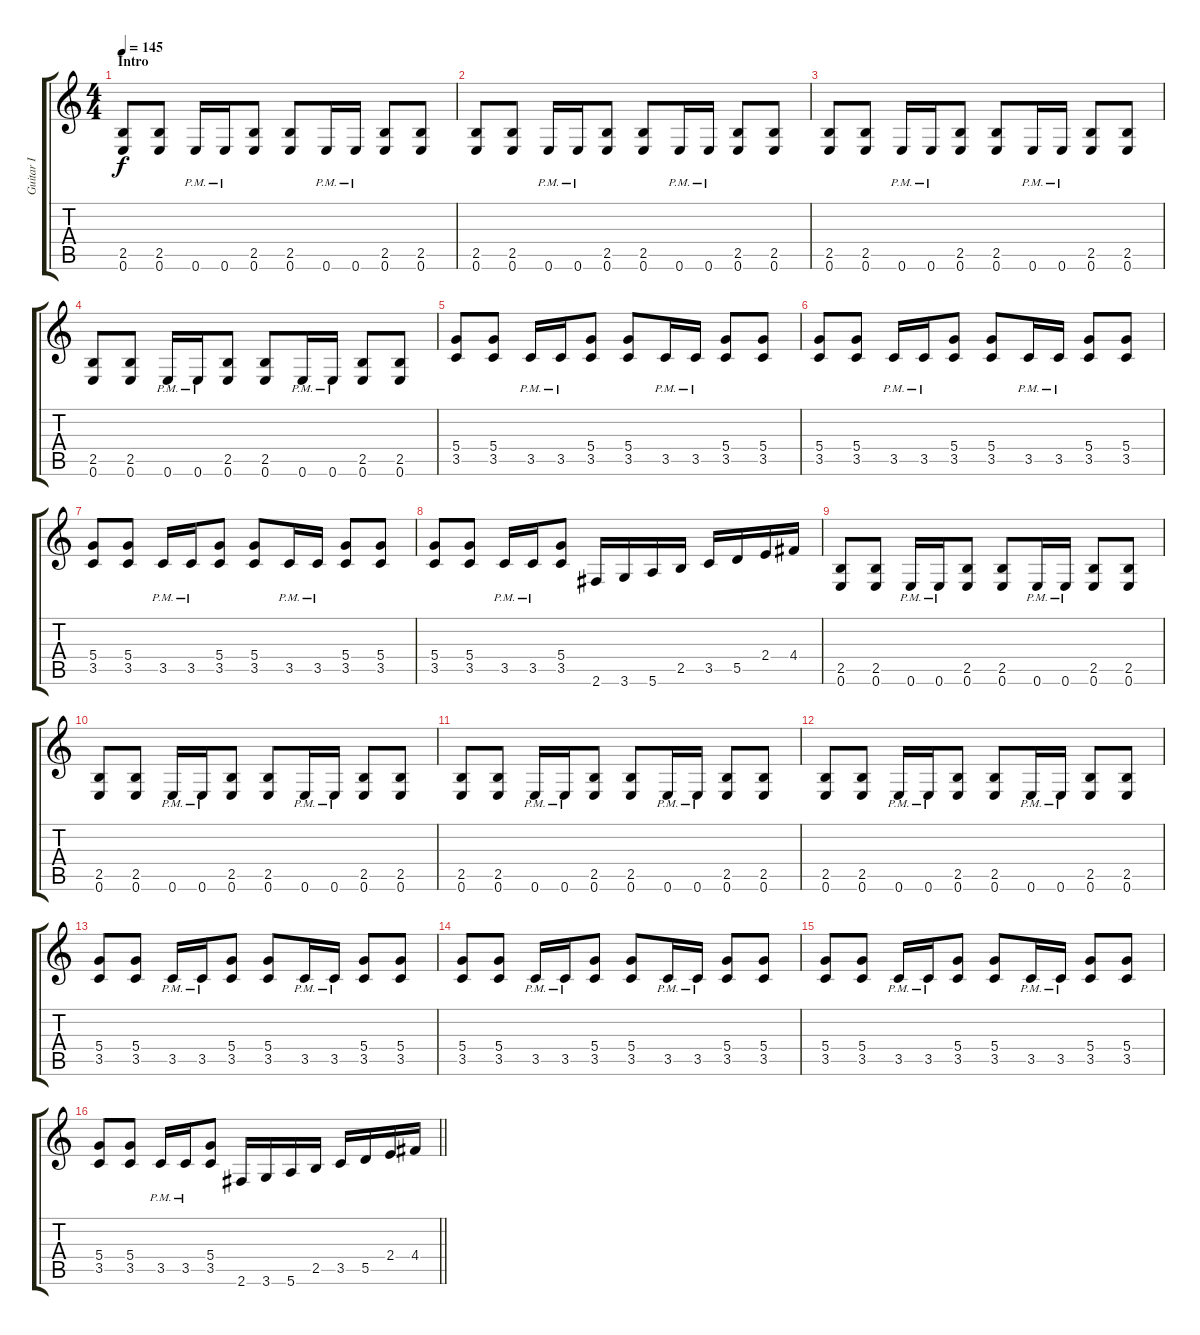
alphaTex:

\track ("Guitar I" "Guitar I") {instrument distortionguitar}
\staff {score tabs}
\tuning (E4 B3 G3 D3 A2 E2) {hide}
\ts (4 4)
\section ("" "Intro")
\tempo 145
\clef g2
\ks c
(2.5 0.6).8{dy f instrument distortionguitar} (2.5 0.6).8 0.6{pm}.16 0.6{pm}.16 (2.5 0.6).8 (2.5 0.6).8 0.6{pm}.16 0.6{pm}.16 (2.5 0.6).8 (2.5 0.6).8 |
(2.5 0.6).8 (2.5 0.6).8 0.6{pm}.16 0.6{pm}.16 (2.5 0.6).8 (2.5 0.6).8 0.6{pm}.16 0.6{pm}.16 (2.5 0.6).8 (2.5 0.6).8 |
(2.5 0.6).8 (2.5 0.6).8 0.6{pm}.16 0.6{pm}.16 (2.5 0.6).8 (2.5 0.6).8 0.6{pm}.16 0.6{pm}.16 (2.5 0.6).8 (2.5 0.6).8 |
(2.5 0.6).8 (2.5 0.6).8 0.6{pm}.16 0.6{pm}.16 (2.5 0.6).8 (2.5 0.6).8 0.6{pm}.16 0.6{pm}.16 (2.5 0.6).8 (2.5 0.6).8 |
(5.4 3.5).8 (5.4 3.5).8 3.5{pm}.16 3.5{pm}.16 (5.4 3.5).8 (5.4 3.5).8 3.5{pm}.16 3.5{pm}.16 (5.4 3.5).8 (5.4 3.5).8 |
(5.4 3.5).8 (5.4 3.5).8 3.5{pm}.16 3.5{pm}.16 (5.4 3.5).8 (5.4 3.5).8 3.5{pm}.16 3.5{pm}.16 (5.4 3.5).8 (5.4 3.5).8 |
(5.4 3.5).8 (5.4 3.5).8 3.5{pm}.16 3.5{pm}.16 (5.4 3.5).8 (5.4 3.5).8 3.5{pm}.16 3.5{pm}.16 (5.4 3.5).8 (5.4 3.5).8 |
(5.4 3.5).8 (5.4 3.5).8 3.5{pm}.16 3.5{pm}.16 (5.4 3.5).8 2.6.16 3.6.16 5.6.16 2.5.16 3.5.16 5.5.16 2.4.16 4.4.16 |
(2.5 0.6).8 (2.5 0.6).8 0.6{pm}.16 0.6{pm}.16 (2.5 0.6).8 (2.5 0.6).8 0.6{pm}.16 0.6{pm}.16 (2.5 0.6).8 (2.5 0.6).8 |
(2.5 0.6).8 (2.5 0.6).8 0.6{pm}.16 0.6{pm}.16 (2.5 0.6).8 (2.5 0.6).8 0.6{pm}.16 0.6{pm}.16 (2.5 0.6).8 (2.5 0.6).8 |
(2.5 0.6).8 (2.5 0.6).8 0.6{pm}.16 0.6{pm}.16 (2.5 0.6).8 (2.5 0.6).8 0.6{pm}.16 0.6{pm}.16 (2.5 0.6).8 (2.5 0.6).8 |
(2.5 0.6).8 (2.5 0.6).8 0.6{pm}.16 0.6{pm}.16 (2.5 0.6).8 (2.5 0.6).8 0.6{pm}.16 0.6{pm}.16 (2.5 0.6).8 (2.5 0.6).8 |
(5.4 3.5).8 (5.4 3.5).8 3.5{pm}.16 3.5{pm}.16 (5.4 3.5).8 (5.4 3.5).8 3.5{pm}.16 3.5{pm}.16 (5.4 3.5).8 (5.4 3.5).8 |
(5.4 3.5).8 (5.4 3.5).8 3.5{pm}.16 3.5{pm}.16 (5.4 3.5).8 (5.4 3.5).8 3.5{pm}.16 3.5{pm}.16 (5.4 3.5).8 (5.4 3.5).8 |
(5.4 3.5).8 (5.4 3.5).8 3.5{pm}.16 3.5{pm}.16 (5.4 3.5).8 (5.4 3.5).8 3.5{pm}.16 3.5{pm}.16 (5.4 3.5).8 (5.4 3.5).8 |
\barLineRight lightlight
(5.4 3.5).8 (5.4 3.5).8 3.5{pm}.16 3.5{pm}.16 (5.4 3.5).8 2.6.16 3.6.16 5.6.16 2.5.16 3.5.16 5.5.16 2.4.16 4.4.16
